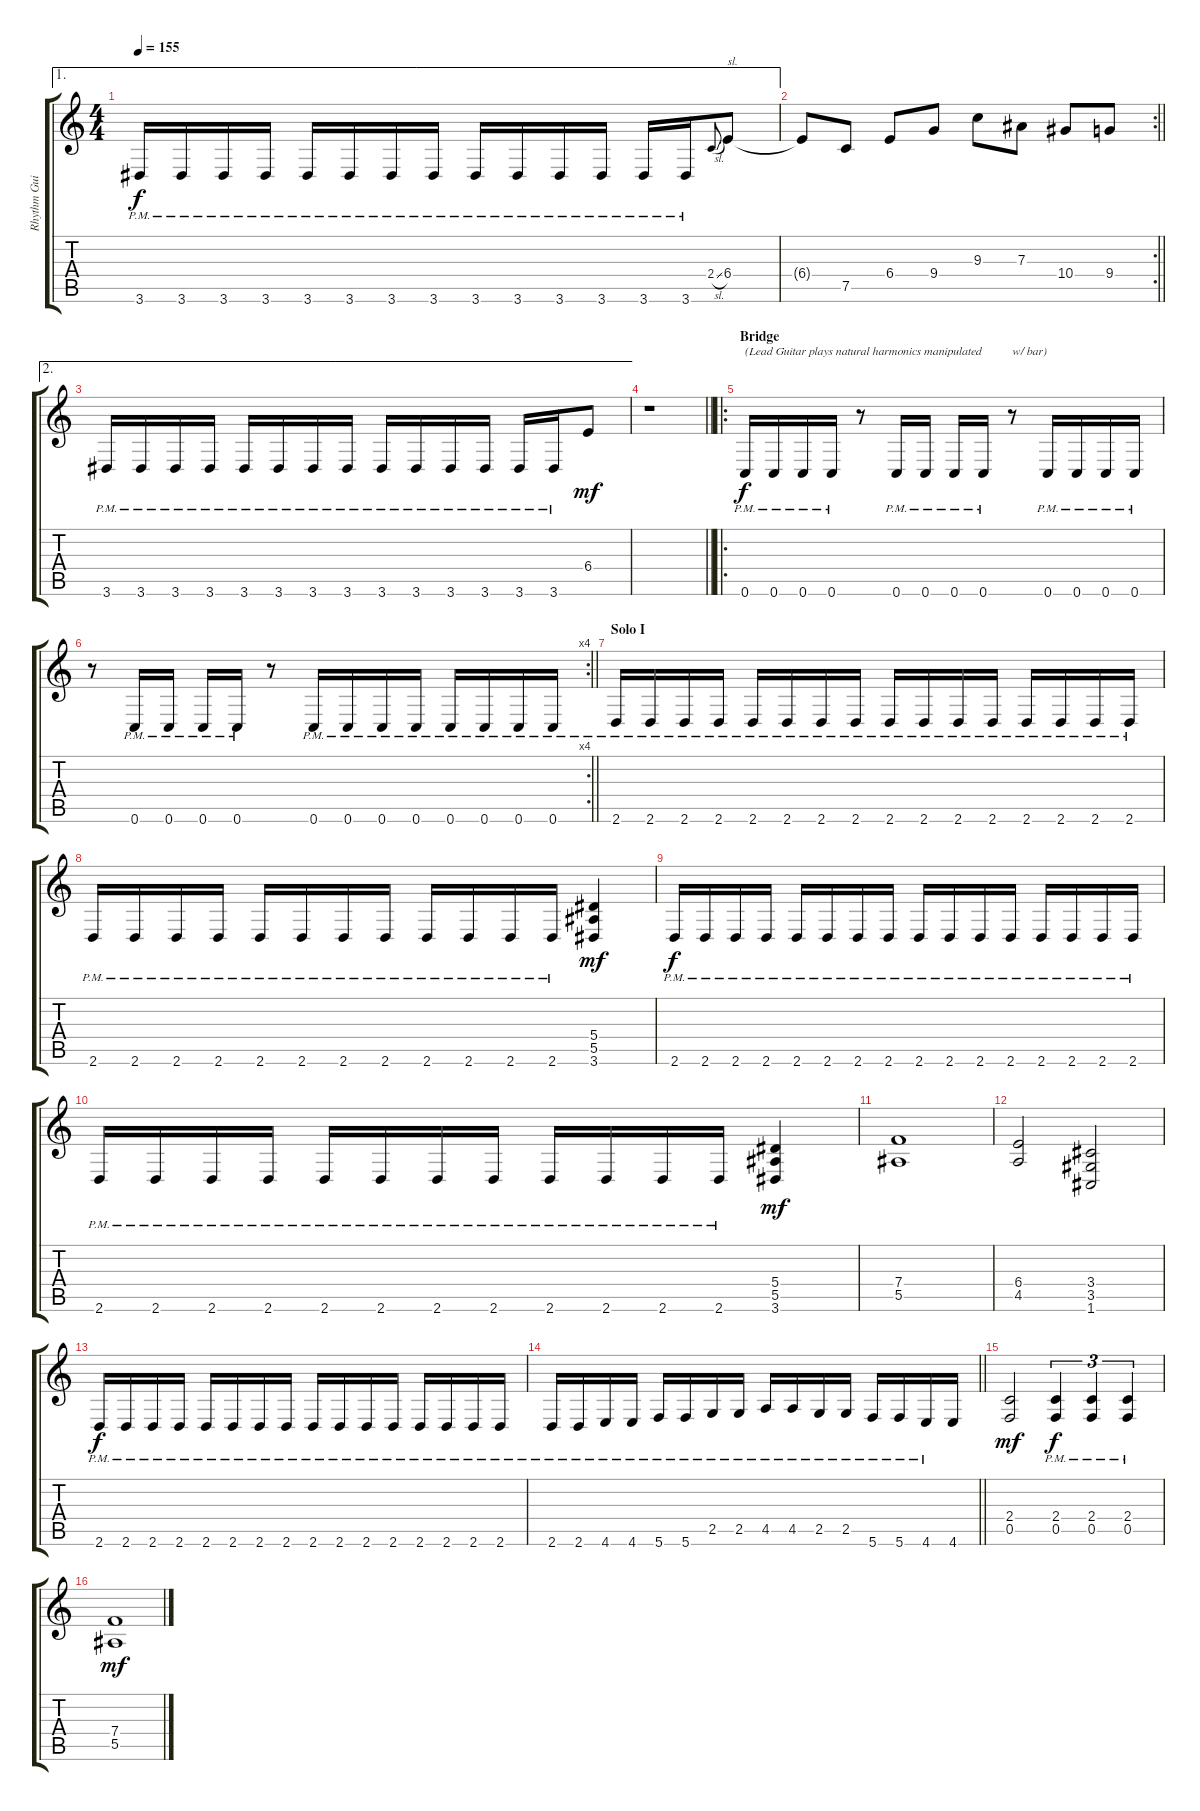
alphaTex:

\track ("Rhythm Guitar II" "Rhythm Gui") {instrument distortionguitar}
\staff {score tabs}
\tuning (C4 G3 Eb3 Bb2 F2 C2) {hide}
\ae 1
\ts (4 4)
\tempo 155
\clef g2
\ks c
3.6{pm}.16{dy f} 3.6{pm}.16 3.6{pm}.16 3.6{pm}.16 3.6{pm}.16 3.6{pm}.16 3.6{pm}.16 3.6{pm}.16 3.6{pm}.16 3.6{pm}.16 3.6{pm}.16 3.6{pm}.16 3.6{pm}.16 3.6{pm}.16 2.4{sl}.8{gr onbeat} 6.4.8{txt "sl." volume 13} |
\rc 2
\barLineRight lightlight
6.4{t}.8 7.5.8 6.4.8 9.4.8 9.3.8 7.3.8 10.4.8 9.4.8 |
\ae 2
3.6{pm}.16 3.6{pm}.16 3.6{pm}.16 3.6{pm}.16 3.6{pm}.16 3.6{pm}.16 3.6{pm}.16 3.6{pm}.16 3.6{pm}.16 3.6{pm}.16 3.6{pm}.16 3.6{pm}.16 3.6{pm}.16 3.6{pm}.16 6.4.8{dy mf} |
\barLineRight lightlight
r.1 |
\ro
\section ("" "Bridge")
0.6{pm}.16{txt "(Lead Guitar plays natural harmonics manipulated" dy f} 0.6{pm}.16 0.6{pm}.16 0.6{pm}.16 r.8 0.6{pm}.16 0.6{pm}.16 0.6{pm}.16 0.6{pm}.16 r.8{txt "w/ bar)"} 0.6{pm}.16 0.6{pm}.16 0.6{pm}.16 0.6{pm}.16 |
\rc 4
\barLineRight lightlight
r.8 0.6{pm}.16 0.6{pm}.16 0.6{pm}.16 0.6{pm}.16 r.8 0.6{pm}.16 0.6{pm}.16 0.6{pm}.16 0.6{pm}.16 0.6{pm}.16 0.6{pm}.16 0.6{pm}.16 0.6{pm}.16 |
\section ("" "Solo I")
2.6{pm}.16{volume 13} 2.6{pm}.16 2.6{pm}.16 2.6{pm}.16 2.6{pm}.16 2.6{pm}.16 2.6{pm}.16 2.6{pm}.16 2.6{pm}.16 2.6{pm}.16 2.6{pm}.16 2.6{pm}.16 2.6{pm}.16 2.6{pm}.16 2.6{pm}.16 2.6{pm}.16 |
2.6{pm}.16 2.6{pm}.16 2.6{pm}.16 2.6{pm}.16 2.6{pm}.16 2.6{pm}.16 2.6{pm}.16 2.6{pm}.16 2.6{pm}.16 2.6{pm}.16 2.6{pm}.16 2.6{pm}.16 (5.4 5.5 3.6).4{dy mf} |
2.6{pm}.16{dy f} 2.6{pm}.16 2.6{pm}.16 2.6{pm}.16 2.6{pm}.16 2.6{pm}.16 2.6{pm}.16 2.6{pm}.16 2.6{pm}.16 2.6{pm}.16 2.6{pm}.16 2.6{pm}.16 2.6{pm}.16 2.6{pm}.16 2.6{pm}.16 2.6{pm}.16 |
2.6{pm}.16 2.6{pm}.16 2.6{pm}.16 2.6{pm}.16 2.6{pm}.16 2.6{pm}.16 2.6{pm}.16 2.6{pm}.16 2.6{pm}.16 2.6{pm}.16 2.6{pm}.16 2.6{pm}.16 (5.4 5.5 3.6).4{dy mf} |
(7.4 5.5).1 |
(6.4 4.5).2 (3.4 3.5 1.6).2 |
2.6{pm}.16{dy f} 2.6{pm}.16 2.6{pm}.16 2.6{pm}.16 2.6{pm}.16 2.6{pm}.16 2.6{pm}.16 2.6{pm}.16 2.6{pm}.16 2.6{pm}.16 2.6{pm}.16 2.6{pm}.16 2.6{pm}.16 2.6{pm}.16 2.6{pm}.16 2.6{pm}.16 |
\barLineRight lightlight
2.6{pm}.16 2.6{pm}.16 4.6{pm}.16 4.6{pm}.16 5.6{pm}.16 5.6{pm}.16 2.5{pm}.16 2.5{pm}.16 4.5{pm}.16 4.5{pm}.16 2.5{pm}.16 2.5{pm}.16 5.6{pm}.16 5.6{pm}.16 4.6{pm}.16 4.6.16 |
(2.4 0.5).2{dy mf} (2.4{pm} 0.5{pm}).4{tu (3 2) dy f} (2.4{pm} 0.5{pm}).4{tu (3 2)} (2.4{pm} 0.5{pm}).4{tu (3 2)} |
(7.4 5.5).1{dy mf}
